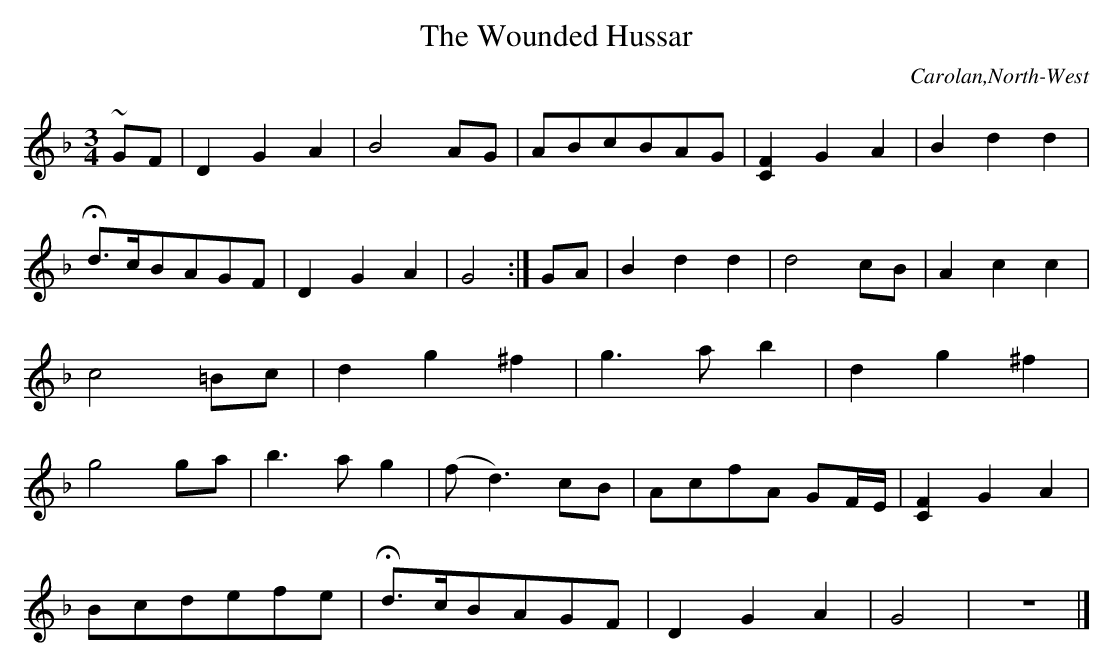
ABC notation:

X:1
T:The Wounded Hussar
C:Carolan,North-West
M:3/4
L:1/8
K:F
~GF |D2 G2 A2 |B4 AG |ABcBAG |[IF2C2] G2 A2 |B2 d2 d2 |Hd3/2c/BAGF |D2 G2 A2 |G4 :|GA |B2 d2 d2 |d4 cB |A2 c2 c2 |c4 =Bc |d2 g2 ^f2 |g3 a b2 |d2 g2 ^f2 |g4 ga |b3 a g2 |(fd3) cB |AcfA GF/E/ |[F2IC2] G2 A2 |
Bcdefe |Hd3/2c/BAGF |D2 G2 A2 |G4 |z6 |]
